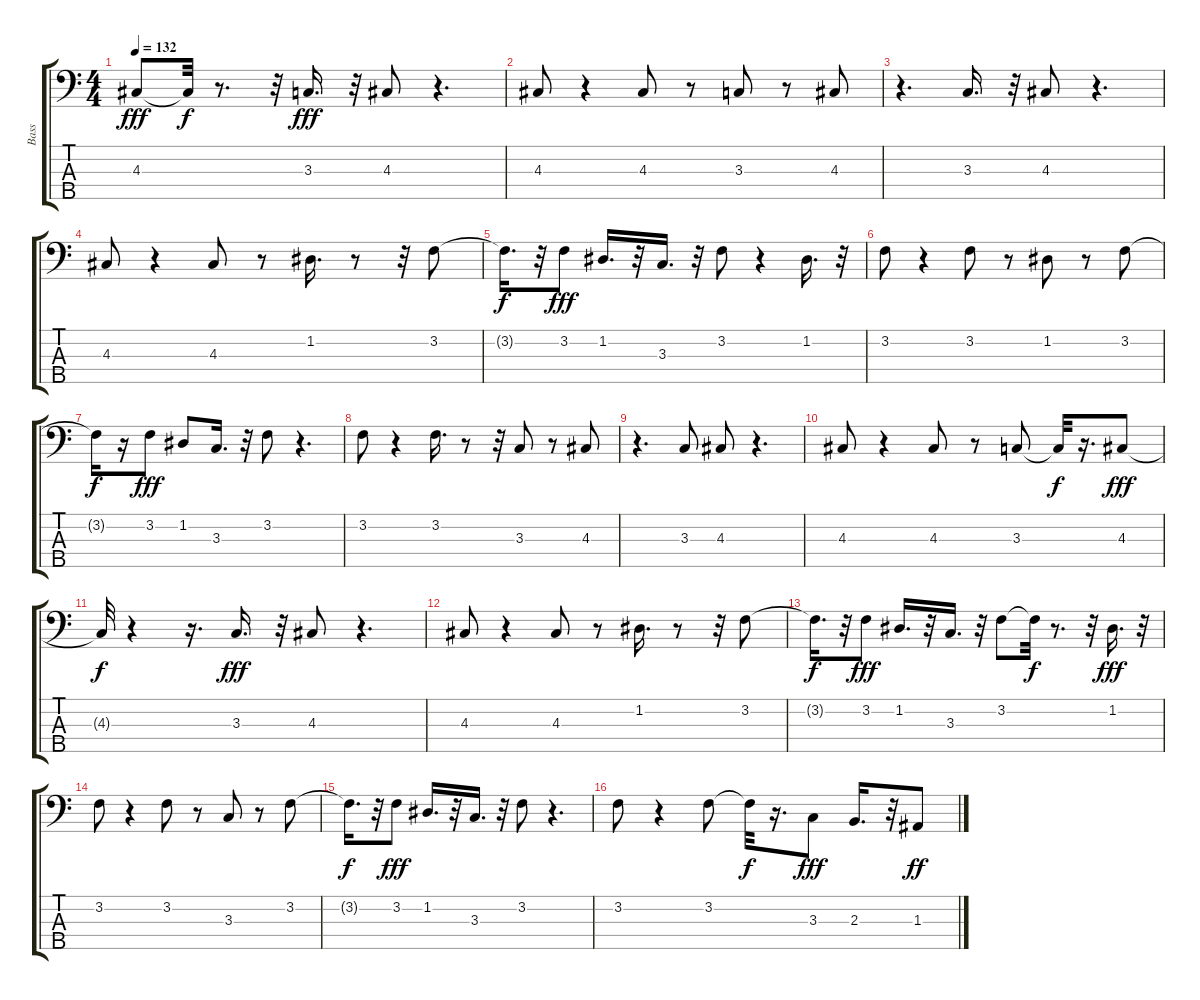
\track ("Bass" "Bass") {instrument slapbass2}
\staff {score tabs}
\tuning (G2 D2 A1 E1 B0) {hide}
\ts (4 4)
\tempo 132
\clef f4
\ks c
4.3.8{dy fff} 4.3{t}.32{dy f} r.8{d} r.32 3.3.16{d dy fff} r.32 4.3.8 r.4{d} |
4.3.8 r.4 4.3.8 r.8 3.3.8 r.8 4.3.8 |
r.4{d} 3.3.16{d} r.32 4.3.8 r.4{d} |
4.3.8 r.4 4.3.8 r.8 1.2.16{d} r.8 r.32 3.2.8 |
3.2{t}.16{d dy f} r.32 3.2.8{dy fff} 1.2.16{d} r.32 3.3.16{d} r.32 3.2.8 r.4 1.2.16{d} r.32 |
3.2.8 r.4 3.2.8 r.8 1.2.8 r.8 3.2.8 |
3.2{t}.16{dy f} r.16 3.2.8{dy fff} 1.2.8 3.3.16{d} r.32 3.2.8 r.4{d} |
3.2.8 r.4 3.2.16{d} r.8 r.32 3.3.8 r.8 4.3.8 |
r.4{d} 3.3.8 4.3.8 r.4{d} |
4.3.8 r.4 4.3.8 r.8 3.3.8 3.3{t}.32{dy f} r.16{d} 4.3.8{dy fff} |
4.3{t}.32{dy f} r.4 r.16{d} 3.3.16{d dy fff} r.32 4.3.8 r.4{d} |
4.3.8 r.4 4.3.8 r.8 1.2.16{d} r.8 r.32 3.2.8 |
3.2{t}.16{d dy f} r.32 3.2.8{dy fff} 1.2.16{d} r.32 3.3.16{d} r.32 3.2.8 3.2{t}.32{dy f} r.8{d} r.32 1.2.16{d dy fff} r.32 |
3.2.8 r.4 3.2.8 r.8 3.3.8 r.8 3.2.8 |
3.2{t}.16{d dy f} r.32 3.2.8{dy fff} 1.2.16{d} r.32 3.3.16{d} r.32 3.2.8 r.4{d} |
3.2.8 r.4 3.2.8 3.2{t}.32{dy f} r.16{d} 3.3.8{dy fff} 2.3.16{d} r.32 1.3.8{dy ff}
